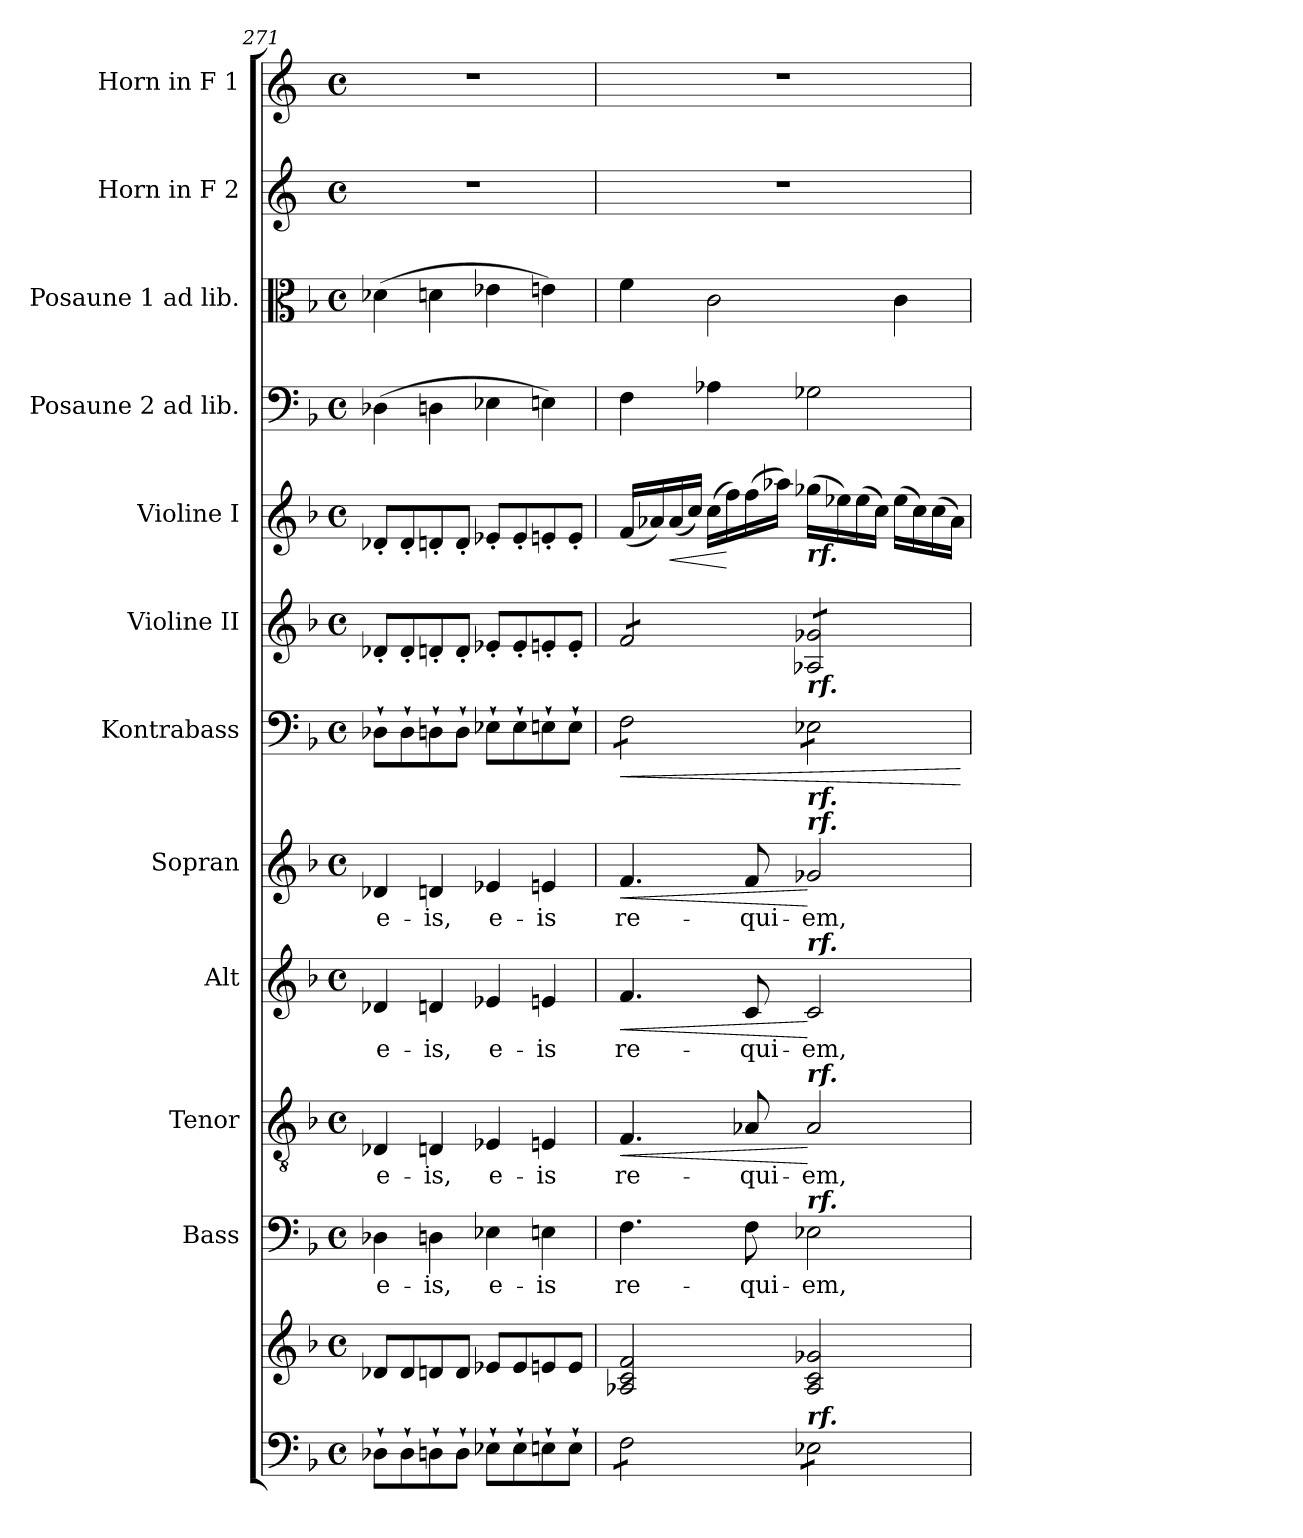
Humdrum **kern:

**kern	**kern	**kern	**text	**kern	**text	**dynam	**kern	**text	**dynam	**kern	**text	**dynam	**kern	**dynam	**kern	**kern	**dynam	**kern	**dynam	**kern	**dynam	**kern	**kern
*part12	*part12	*part11	*part11	*part10	*part10	*part10	*part9	*part9	*part9	*part8	*part8	*part8	*part7	*part7	*part6	*part5	*part5	*part4	*part4	*part3	*part3	*part2	*part1
*staff13	*staff12	*staff11	*staff11	*staff10	*staff10	*staff10	*staff9	*staff9	*staff9	*staff8	*staff8	*staff8	*staff7	*staff7	*staff6	*staff5	*staff5	*staff4	*staff4	*staff3	*staff3	*staff2	*staff1
*	*	*I"Bass	*	*I"Tenor	*	*	*I"Alt	*	*	*I"Sopran	*	*	*I"Kontrabass	*	*I"Violine II	*I"Violine I	*	*I"Posaune 2 ad lib.	*	*I"Posaune 1 ad lib.	*	*I"Horn in F 2	*I"Horn in F 1
*	*	*I'B.	*	*I'T.	*	*	*I'A.	*	*	*I'S.	*	*	*I'Kb.	*	*I'Vl. II	*I'Vl. I	*	*I'Pos. 2	*	*I'Pos. 1	*	*I'Hrn. F 2	*I'Hrn. F 1
*clefF4	*clefG2	*clefF4	*	*clefGv2	*	*	*clefG2	*	*	*clefG2	*	*	*clefF4	*	*clefG2	*clefG2	*	*clefF4	*	*clefC3	*	*clefG2	*clefG2
*	*	*	*	*	*	*	*	*	*	*	*	*	*ITrd7c12	*	*	*	*	*	*	*	*	*ITrd4c7	*ITrd4c7
*k[b-]	*k[b-]	*k[b-]	*	*k[b-]	*	*	*k[b-]	*	*	*k[b-]	*	*	*k[b-]	*	*k[b-]	*k[b-]	*	*k[b-]	*	*k[b-]	*	*k[b-]	*k[b-]
*F:	*F:	*F:	*	*F:	*	*	*F:	*	*	*F:	*	*	*F:	*	*F:	*F:	*	*F:	*	*F:	*	*F:	*F:
*M4/4	*M4/4	*M4/4	*	*M4/4	*	*	*M4/4	*	*	*M4/4	*	*	*M4/4	*	*M4/4	*M4/4	*	*M4/4	*	*M4/4	*	*M4/4	*M4/4
*met(c)	*met(c)	*met(c)	*	*met(c)	*	*	*met(c)	*	*	*met(c)	*	*	*met(c)	*	*met(c)	*met(c)	*	*met(c)	*	*met(c)	*	*met(c)	*met(c)
=271	=271	=271	=271	=271	=271	=271	=271	=271	=271	=271	=271	=271	=271	=271	=271	=271	=271	=271	=271	=271	=271	=271	=271
!	!	!	!LO:LY:b	!	!LO:LY:b	!	!	!LO:LY:b	!	!	!LO:LY:b	!	!	!	!	!	!	!	!	!	!	!	!
8D-X`>\L	8d-X/L	4D-X\	e-	4D-X/	e-	.	4d-X/	e-	.	4d-X/	e-	.	8DD-X`>\L	.	8d-X'</L	8d-X'</L	.	(>4D-X\	.	(>4d-X\	.	1r	1r
8D-`>\	8d-/	.	.	.	.	.	.	.	.	.	.	.	8DD-`>\	.	8d-'</	8d-'</	.	.	.	.	.	.	.
!	!	!	!LO:LY:b	!	!LO:LY:b	!	!	!LO:LY:b	!	!	!LO:LY:b	!	!	!	!	!	!	!	!	!	!	!	!
8Dn`>\	8dn/	4Dn\	-is,	4Dn/	-is,	.	4dn/	-is,	.	4dn/	-is,	.	8DDn`>\	.	8dn'</	8dn'</	.	4Dn\	.	4dn\	.	.	.
8D`>\J	8d/J	.	.	.	.	.	.	.	.	.	.	.	8DD`>\J	.	8d'</J	8d'</J	.	.	.	.	.	.	.
!	!	!	!LO:LY:b	!	!LO:LY:b	!	!	!LO:LY:b	!	!	!LO:LY:b	!	!	!	!	!	!	!	!	!	!	!	!
8E-X`>\L	8e-X/L	4E-X\	e-	4E-X/	e-	.	4e-X/	e-	.	4e-X/	e-	.	8EE-X`>\L	.	8e-X'</L	8e-X'</L	.	4E-X\	.	4e-X\	.	.	.
8E-`>\	8e-/	.	.	.	.	.	.	.	.	.	.	.	8EE-`>\	.	8e-'</	8e-'</	.	.	.	.	.	.	.
!	!	!	!LO:LY:b	!	!LO:LY:b	!	!	!LO:LY:b	!	!	!LO:LY:b	!	!	!	!	!	!	!	!	!	!	!	!
8En`>\	8en/	4En\	-is	4En/	-is	.	4en/	-is	.	4en/	-is	.	8EEn`>\	.	8en'</	8en'</	.	4En\)	.	4en\)	.	.	.
8E`>\J	8e/J	.	.	.	.	.	.	.	.	.	.	.	8EE`>\J	.	8e'</J	8e'</J	.	.	.	.	.	.	.
=272	=272	=272	=272	=272	=272	=272	=272	=272	=272	=272	=272	=272	=272	=272	=272	=272	=272	=272	=272	=272	=272	=272	=272
!	!	!	!	!	!	!	!	!	!	!	!	!	!	!	!LO:TX:b:t=. . . .	!	!	!	!	!	!	!	!
!	!	!	!LO:LY:b	!	!LO:LY:b	!LO:HP:b	!	!LO:LY:b	!LO:HP:b	!	!LO:LY:b	!LO:HP:b	!	!LO:HP:b	!	!	!	!	!	!	!	!	!
*tremolo	*	*	*	*	*	*	*	*	*	*	*	*	*	*	*	*	*	*	*	*	*	*	*
*	*	*	*	*	*	*	*	*	*	*	*	*	*tremolo	*	*	*	*	*	*	*	*	*	*
*	*	*	*	*	*	*	*	*	*	*	*	*	*	*	*tremolo	*	*	*	*	*	*	*	*
8F\L	2A-X/ 2c/ 2f/	4.F\	re-	4.F/	re-	<	4.f/	re-	<	4.f/	re-	<	8FF\L	<	8f/L	(<16f/LL	.	4F\	.	4f\	.	1r	1r
.	.	.	.	.	.	.	.	.	.	.	.	.	.	.	.	16a-X/)	.	.	.	.	.	.	.
!	!	!	!	!	!	!	!	!	!	!	!	!	!	!	!	!	!LO:HP:b	!	!	!	!	!	!
8F\	.	.	.	.	.	.	.	.	.	.	.	.	8FF\	.	8f/	(<16a-/	<	.	.	.	.	.	.
.	.	.	.	.	.	.	.	.	.	.	.	.	.	.	.	16cc/JJ)	.	.	.	.	.	.	.
!	!	!	!	!	!	!	!	!	!	!	!	!	!	!	!	!	!	!	!LO:DY:b	!	!LO:DY:b	!	!
8F\	.	.	.	.	.	.	.	.	.	.	.	.	8FF\	.	8f/	(>16cc\LL	.	4A-X\	pf	2c\	pf	.	.
.	.	.	.	.	.	.	.	.	.	.	.	.	.	.	.	16ff\)	[	.	.	.	.	.	.
!	!	!	!LO:LY:b	!	!LO:LY:b	!	!	!LO:LY:b	!	!	!LO:LY:b	!	!	!	!	!	!	!	!	!	!	!	!
8F\J	.	8F\	-qui-	8A-X/	-qui-	.	8c/	-qui-	.	8f/	-qui-	.	8FF\J	.	8f/J	(>16ff\	.	.	.	.	.	.	.
.	.	.	.	.	.	.	.	.	.	.	.	.	.	.	.	16aa-X\JJ)	.	.	.	.	.	.	.
!	!	!	!	!	!	!	!	!	!	!	!	!	!	!	!	!LO:TX:b:Bi:t=rf.	!	!	!	!	!	!	!
!	!	!	!	!	!	!	!	!	!	!	!	!	!	!	!LO:TX:b:Bi:t=rf.	!	!	!	!	!	!	!	!
!	!	!	!	!	!	!	!	!	!	!	!	!	!LO:TX:b:Bi:t=rf.	!	!	!	!	!	!	!	!	!	!
!	!	!	!	!	!	!	!	!	!	!LO:TX:a:Bi:t=rf.	!	!	!	!	!	!	!	!	!	!	!	!	!
!	!	!	!	!	!	!	!LO:TX:a:Bi:t=rf.	!	!	!	!	!	!	!	!	!	!	!	!	!	!	!	!
!	!	!	!	!LO:TX:a:Bi:t=rf.	!	!	!	!	!	!	!	!	!	!	!	!	!	!	!	!	!	!	!
!	!	!LO:TX:a:Bi:t=rf.	!	!	!	!	!	!	!	!	!	!	!	!	!	!	!	!	!	!	!	!	!
!LO:TX:a:Bi:t=rf.	!	!	!	!	!	!	!	!	!	!	!	!	!	!	!	!	!	!	!	!	!	!	!
!	!	!	!LO:LY:b	!	!LO:LY:b	!	!	!LO:LY:b	!	!	!LO:LY:b	!	!	!	!	!	!	!	!	!	!	!	!
8E-X\L	2A-/ 2c/ 2g-X/	2E-X\	-em,	2A-/	-em,	[	2c/	-em,	[	2g-X/	-em,	[	8EE-X\L	.	8A-X/ 8g-X/L	(>16gg-X\LL	.	2G-X\	.	.	.	.	.
.	.	.	.	.	.	.	.	.	.	.	.	.	.	.	.	16ee-X\)	.	.	.	.	.	.	.
8E-X\	.	.	.	.	.	.	.	.	.	.	.	.	8EE-X\	.	8A-X/ 8g-X/	(>16ee-\	.	.	.	.	.	.	.
.	.	.	.	.	.	.	.	.	.	.	.	.	.	.	.	16cc\JJ)	.	.	.	.	.	.	.
8E-X\	.	.	.	.	.	.	.	.	.	.	.	.	8EE-X\	.	8A-X/ 8g-X/	(>16ee-\LL	.	.	.	4c\	.	.	.
.	.	.	.	.	.	.	.	.	.	.	.	.	.	.	.	16cc\)	.	.	.	.	.	.	.
8E-X\J	.	.	.	.	.	.	.	.	.	.	.	.	8EE-X\J	.	8A-X/ 8g-X/J	(>16cc\	.	.	.	.	.	.	.
*	*	*	*	*	*	*	*	*	*	*	*	*	*	*	*Xtremolo	*	*	*	*	*	*	*	*
*	*	*	*	*	*	*	*	*	*	*	*	*	*Xtremolo	*	*	*	*	*	*	*	*	*	*
*Xtremolo	*	*	*	*	*	*	*	*	*	*	*	*	*	*	*	*	*	*	*	*	*	*	*
.	.	.	.	.	.	.	.	.	.	.	.	.	.	.	.	16a-\JJ)	.	.	.	.	.	.	.
.	.	.	.	.	.	.	.	.	.	.	.	.	.	[	.	.	.	.	.	.	.	.	.
=	=	=	=	=	=	=	=	=	=	=	=	=	=	=	=	=	=	=	=	=	=	=	=
*-	*-	*-	*-	*-	*-	*-	*-	*-	*-	*-	*-	*-	*-	*-	*-	*-	*-	*-	*-	*-	*-	*-	*-
